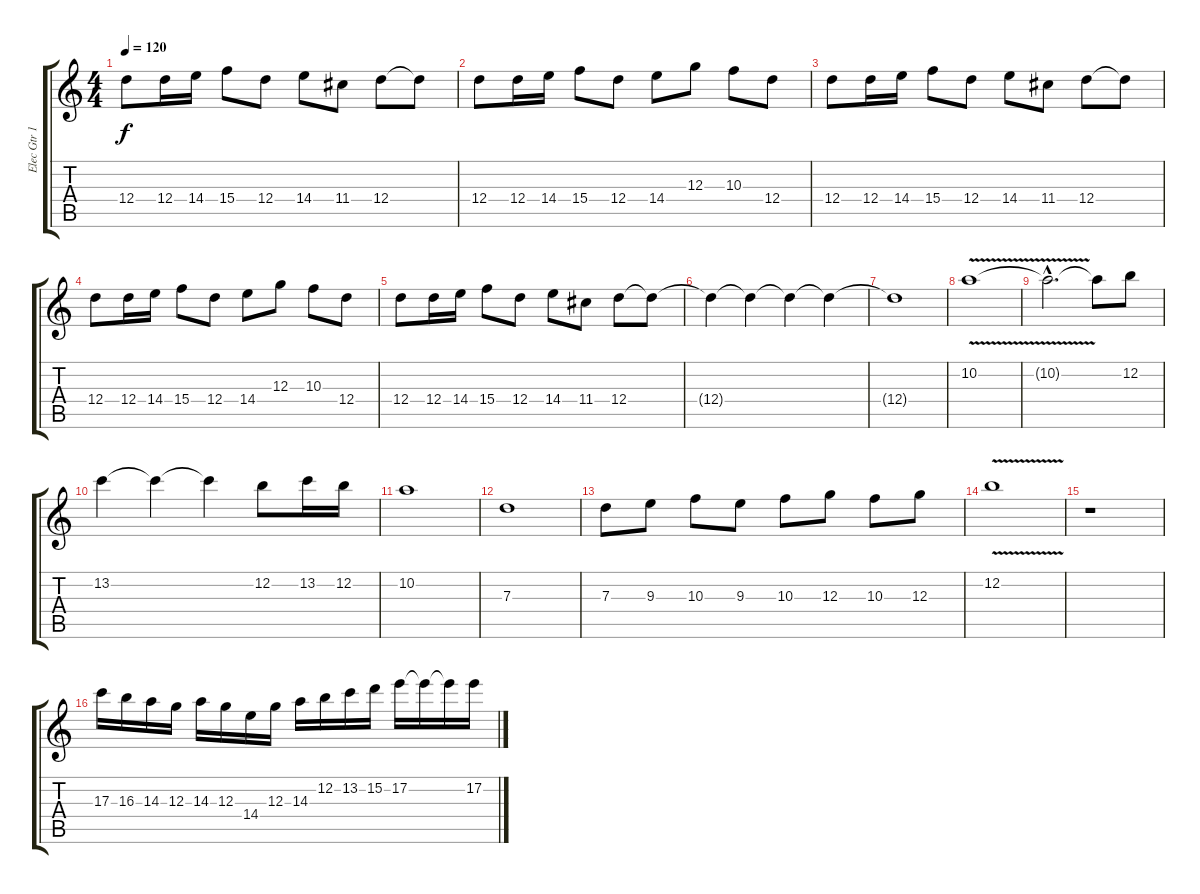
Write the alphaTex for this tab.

\track ("Elec Gtr 1" "Elec Gtr 1") {instrument overdrivenguitar}
\staff {score tabs}
\tuning (E4 B3 G3 D3 A2 D2) {hide}
\ts (4 4)
\tempo 120
\clef g2
\ks c
12.4.8{dy f} 12.4.16 14.4.16 15.4.8 12.4.8 14.4.8 11.4.8 12.4.8 12.4{t}.8 |
12.4.8 12.4.16 14.4.16 15.4.8 12.4.8 14.4.8 12.3.8 10.3.8 12.4.8 |
12.4.8 12.4.16 14.4.16 15.4.8 12.4.8 14.4.8 11.4.8 12.4.8 12.4{t}.8 |
12.4.8 12.4.16 14.4.16 15.4.8 12.4.8 14.4.8 12.3.8 10.3.8 12.4.8 |
12.4.8 12.4.16 14.4.16 15.4.8 12.4.8 14.4.8 11.4.8 12.4.8 12.4{t}.8 |
12.4{t}.4 12.4{t}.4 12.4{t}.4 12.4{t}.4 |
12.4{t}.1 |
10.2{v}.1 |
10.2{hac t}.2{d} 10.2{t}.8 12.2.8 |
13.2.4 13.2{t}.4 13.2{t}.4 12.2.8 13.2.16 12.2.16 |
10.2.1 |
7.3.1 |
7.3.8 9.3.8 10.3.8 9.3.8 10.3.8 12.3.8 10.3.8 12.3.8 |
12.2{v}.1 |
r.1 |
17.3.16 16.3.16 14.3.16 12.3.16 14.3.16 12.3.16 14.4.16 12.3.16 14.3.16 12.2.16 13.2.16 15.2.16 17.2.16 17.2{t}.16 17.2{t}.16 17.2.16
